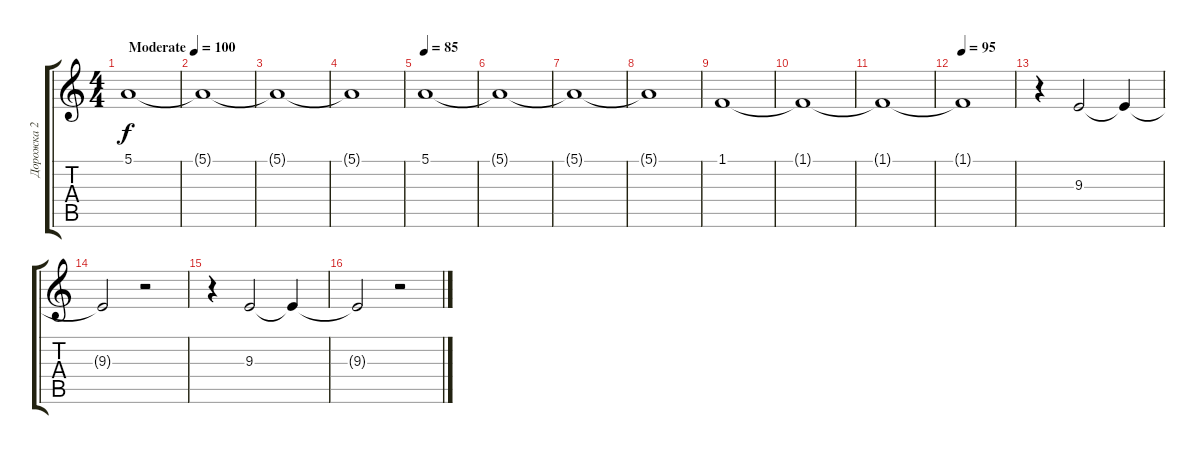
\track ("Дорожка 2" "Дорожка 2") {instrument stringensemble2}
\staff {score tabs}
\tuning (E4 B3 G3 D3 A2 E2) {hide}
\ts (4 4)
\tempo (100 "Moderate")
\tempo 85
\tempo (100 "Moderate")
\clef g2
\ks c
5.1.1{dy f instrument stringensemble2} |
5.1{t}.1 |
5.1{t}.1 |
5.1{t}.1 |
\tempo 85
5.1.1 |
5.1{t}.1 |
5.1{t}.1 |
5.1{t}.1 |
1.1.1 |
1.1{t}.1 |
1.1{t}.1 |
\tempo 95
1.1{t}.1 |
r.4 9.3.2 9.3{t}.4 |
9.3{t}.2 r.2 |
r.4 9.3.2 9.3{t}.4 |
9.3{t}.2 r.2
